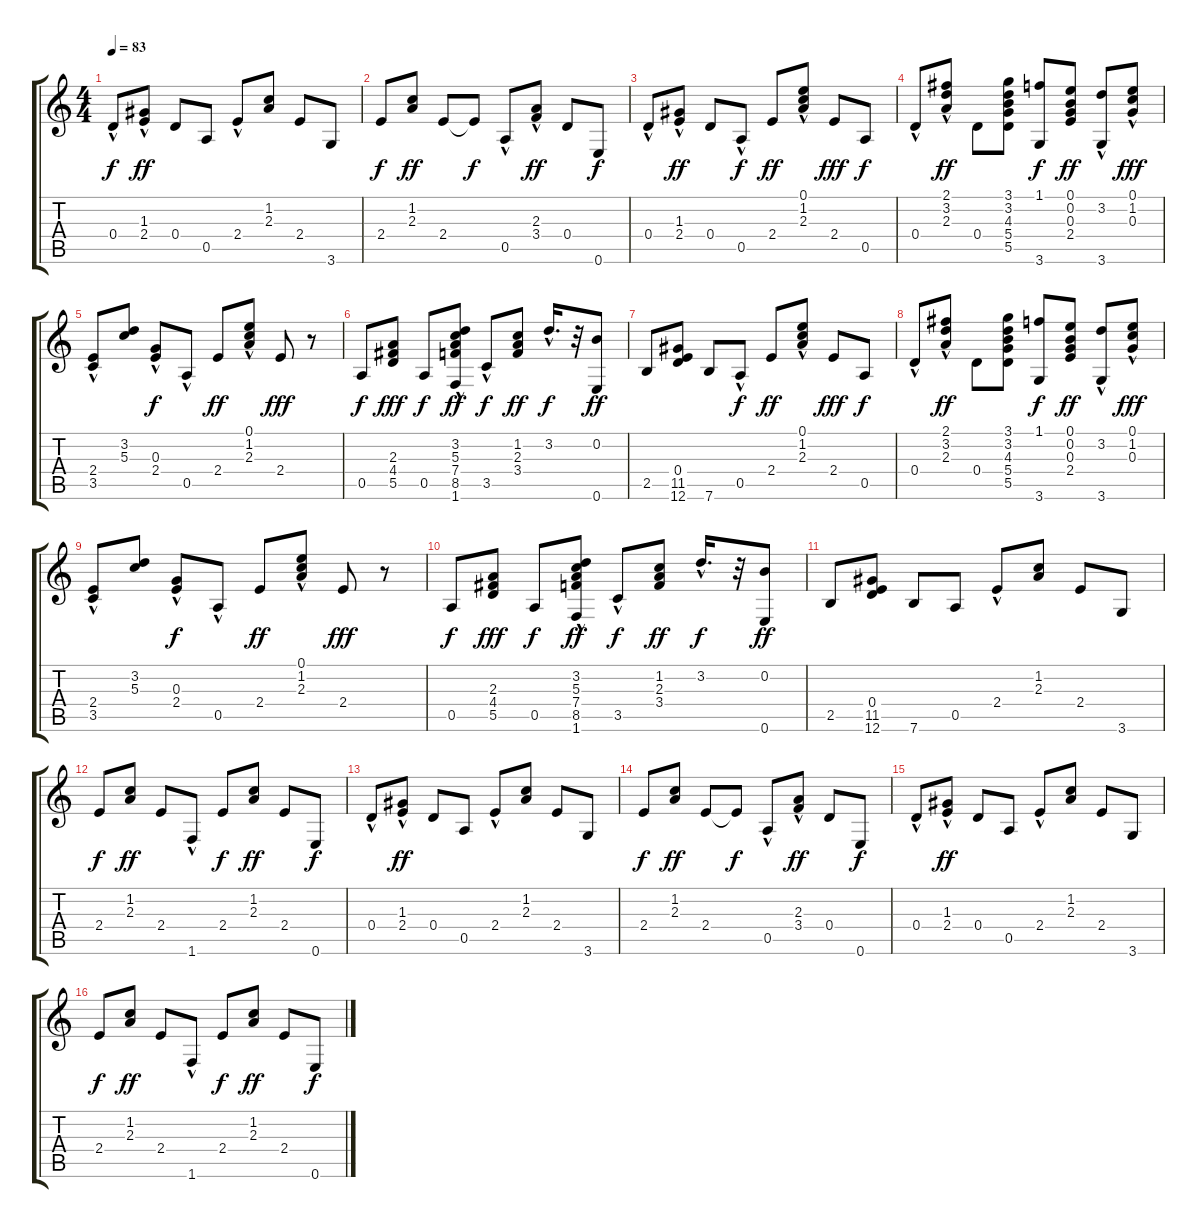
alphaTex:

\track "" {instrument acousticguitarsteel}
\staff {score tabs}
\tuning (E4 B3 G3 D3 A2 E2) {hide}
\ts (4 4)
\tempo 83
\clef g2
\ks c
0.4{hac}.8{dy f} (1.3{hac} 2.4).8{dy ff} 0.4.8 0.5.8 2.4{hac}.8 (1.2 2.3).8 2.4.8 3.6.8 |
2.4.8{dy f} (1.2 2.3).8{dy ff} 2.4.8 2.4{t}.8{dy f} 0.5{hac}.8 (2.3{hac} 3.4).8{dy ff} 0.4.8 0.6.8{dy f} |
0.4{hac}.8 (1.3{hac} 2.4).8{dy ff} 0.4.8 0.5{hac}.8{dy f} 2.4.8{dy ff} (0.1{hac} 1.2 2.3{hac}).8 2.4.8{dy fff} 0.5.8{dy f} |
0.4{hac}.8 (2.1{hac} 3.2{hac} 2.3).8{dy ff} 0.4.8 (3.1 3.2 4.3 5.4 5.5).8 (1.1 3.6).8{dy f} (0.1 0.2 0.3 2.4).8{dy ff} (3.2 3.6{hac}).8 (0.1 1.2 0.3{hac}).8{dy fff} |
(2.4{hac} 3.5).8 (3.2 5.3).8 (0.3 2.4{hac}).8{dy f} 0.5{hac}.8 2.4.8{dy ff} (0.1{hac} 1.2 2.3{hac}).8 2.4.8{dy fff} r.8 |
0.5.8{dy f} (2.3 4.4 5.5).8{dy fff} 0.5.8{dy f} (3.2 5.3 7.4 8.5 1.6{hac}).8{dy ff} 3.5{hac}.8{dy f} (1.2 2.3 3.4).8{dy ff} 3.2{hac}.16{d dy f} r.32 (0.2 0.6).8{dy ff} |
2.5.8 (0.4 11.5 12.6).8 7.6.8 0.5{hac}.8{dy f} 2.4.8{dy ff} (0.1{hac} 1.2 2.3{hac}).8 2.4.8{dy fff} 0.5.8{dy f} |
0.4{hac}.8 (2.1{hac} 3.2{hac} 2.3).8{dy ff} 0.4.8 (3.1 3.2 4.3 5.4 5.5).8 (1.1 3.6).8{dy f} (0.1 0.2 0.3 2.4).8{dy ff} (3.2 3.6{hac}).8 (0.1 1.2 0.3{hac}).8{dy fff} |
(2.4{hac} 3.5).8 (3.2 5.3).8 (0.3 2.4{hac}).8{dy f} 0.5{hac}.8 2.4.8{dy ff} (0.1{hac} 1.2 2.3{hac}).8 2.4.8{dy fff} r.8 |
0.5.8{dy f} (2.3 4.4 5.5).8{dy fff} 0.5.8{dy f} (3.2 5.3 7.4 8.5 1.6{hac}).8{dy ff} 3.5{hac}.8{dy f} (1.2 2.3 3.4).8{dy ff} 3.2{hac}.16{d dy f} r.32 (0.2 0.6).8{dy ff} |
2.5.8 (0.4 11.5 12.6).8 7.6.8 0.5.8 2.4{hac}.8 (1.2 2.3).8 2.4.8 3.6.8 |
2.4.8{dy f} (1.2 2.3).8{dy ff} 2.4.8 1.6{hac}.8 2.4.8{dy f} (1.2 2.3).8{dy ff} 2.4.8 0.6.8{dy f} |
0.4{hac}.8 (1.3{hac} 2.4).8{dy ff} 0.4.8 0.5.8 2.4{hac}.8 (1.2 2.3).8 2.4.8 3.6.8 |
2.4.8{dy f} (1.2 2.3).8{dy ff} 2.4.8 2.4{t}.8{dy f} 0.5{hac}.8 (2.3{hac} 3.4).8{dy ff} 0.4.8 0.6.8{dy f} |
0.4{hac}.8 (1.3{hac} 2.4).8{dy ff} 0.4.8 0.5.8 2.4{hac}.8 (1.2 2.3).8 2.4.8 3.6.8 |
2.4.8{dy f} (1.2 2.3).8{dy ff} 2.4.8 1.6{hac}.8 2.4.8{dy f} (1.2 2.3).8{dy ff} 2.4.8 0.6.8{dy f}
